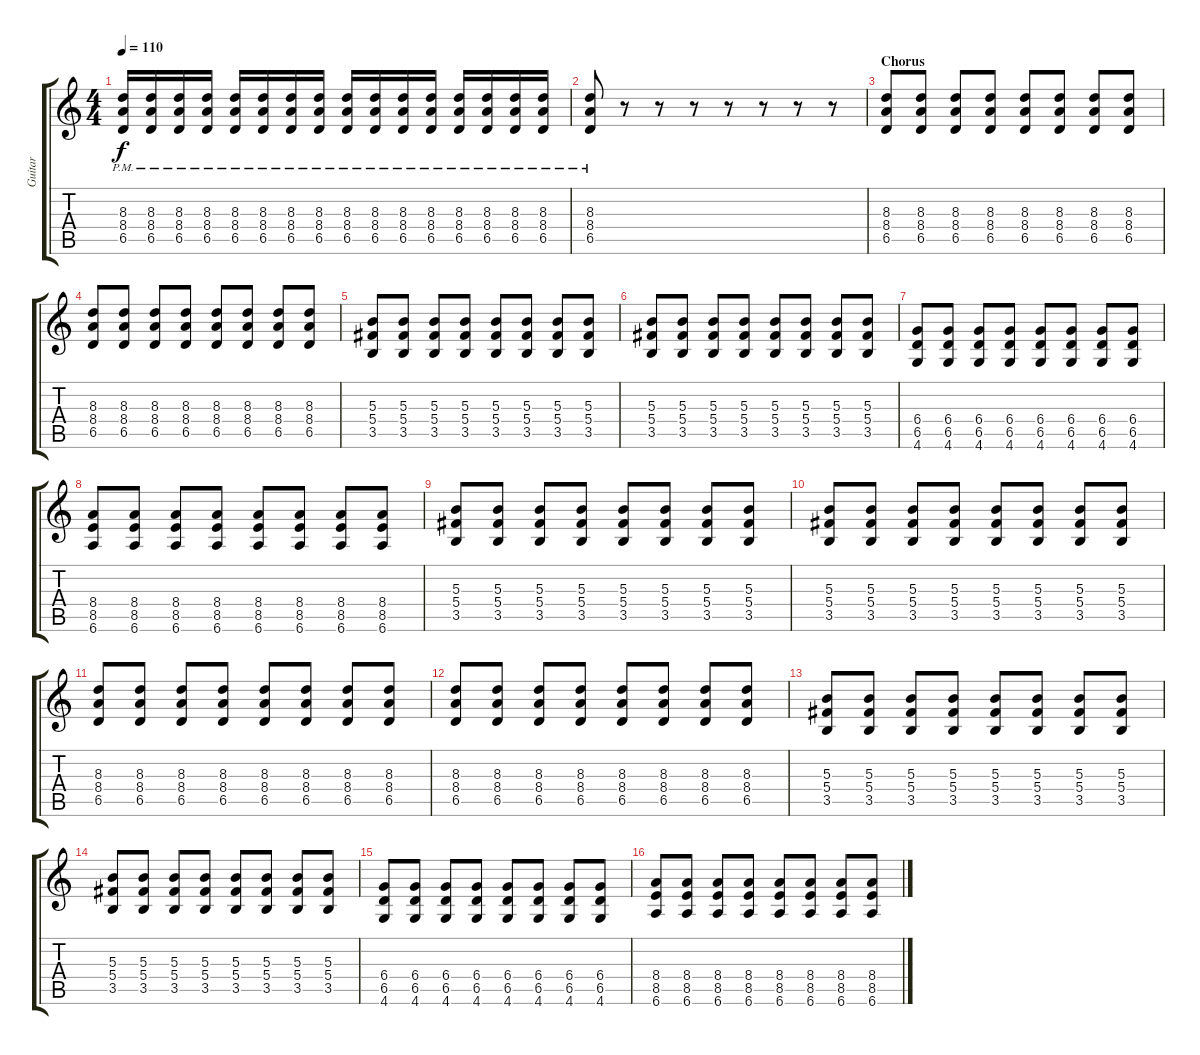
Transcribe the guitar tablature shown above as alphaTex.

\track ("Guitar" "Guitar") {instrument acousticguitarsteel}
\staff {score tabs}
\tuning (Eb4 Bb3 Gb3 Db3 Ab2 Eb2) {hide}
\ts (4 4)
\tempo 110
\clef g2
\ks c
(8.3{pm} 8.4{pm} 6.5{pm}).16{dy f} (8.3{pm} 8.4{pm} 6.5{pm}).16 (8.3{pm} 8.4{pm} 6.5{pm}).16 (8.3{pm} 8.4{pm} 6.5{pm}).16 (8.3{pm} 8.4{pm} 6.5{pm}).16 (8.3{pm} 8.4{pm} 6.5{pm}).16 (8.3{pm} 8.4{pm} 6.5{pm}).16 (8.3{pm} 8.4{pm} 6.5{pm}).16 (8.3{pm} 8.4{pm} 6.5{pm}).16 (8.3{pm} 8.4{pm} 6.5{pm}).16 (8.3{pm} 8.4{pm} 6.5{pm}).16 (8.3{pm} 8.4{pm} 6.5{pm}).16 (8.3{pm} 8.4{pm} 6.5{pm}).16 (8.3{pm} 8.4{pm} 6.5{pm}).16 (8.3{pm} 8.4{pm} 6.5{pm}).16 (8.3{pm} 8.4{pm} 6.5{pm}).16 |
(8.3{pm} 8.4{pm} 6.5{pm}).8 r.8 r.8 r.8 r.8 r.8 r.8 r.8 |
\section ("" "Chorus")
(8.3 8.4 6.5).8 (8.3 8.4 6.5).8 (8.3 8.4 6.5).8 (8.3 8.4 6.5).8 (8.3 8.4 6.5).8 (8.3 8.4 6.5).8 (8.3 8.4 6.5).8 (8.3 8.4 6.5).8 |
(8.3 8.4 6.5).8 (8.3 8.4 6.5).8 (8.3 8.4 6.5).8 (8.3 8.4 6.5).8 (8.3 8.4 6.5).8 (8.3 8.4 6.5).8 (8.3 8.4 6.5).8 (8.3 8.4 6.5).8 |
(5.3 5.4 3.5).8 (5.3 5.4 3.5).8 (5.3 5.4 3.5).8 (5.3 5.4 3.5).8 (5.3 5.4 3.5).8 (5.3 5.4 3.5).8 (5.3 5.4 3.5).8 (5.3 5.4 3.5).8 |
(5.3 5.4 3.5).8 (5.3 5.4 3.5).8 (5.3 5.4 3.5).8 (5.3 5.4 3.5).8 (5.3 5.4 3.5).8 (5.3 5.4 3.5).8 (5.3 5.4 3.5).8 (5.3 5.4 3.5).8 |
(6.4 6.5 4.6).8 (6.4 6.5 4.6).8 (6.4 6.5 4.6).8 (6.4 6.5 4.6).8 (6.4 6.5 4.6).8 (6.4 6.5 4.6).8 (6.4 6.5 4.6).8 (6.4 6.5 4.6).8 |
(8.4 8.5 6.6).8 (8.4 8.5 6.6).8 (8.4 8.5 6.6).8 (8.4 8.5 6.6).8 (8.4 8.5 6.6).8 (8.4 8.5 6.6).8 (8.4 8.5 6.6).8 (8.4 8.5 6.6).8 |
(5.3 5.4 3.5).8 (5.3 5.4 3.5).8 (5.3 5.4 3.5).8 (5.3 5.4 3.5).8 (5.3 5.4 3.5).8 (5.3 5.4 3.5).8 (5.3 5.4 3.5).8 (5.3 5.4 3.5).8 |
(5.3 5.4 3.5).8 (5.3 5.4 3.5).8 (5.3 5.4 3.5).8 (5.3 5.4 3.5).8 (5.3 5.4 3.5).8 (5.3 5.4 3.5).8 (5.3 5.4 3.5).8 (5.3 5.4 3.5).8 |
(8.3 8.4 6.5).8 (8.3 8.4 6.5).8 (8.3 8.4 6.5).8 (8.3 8.4 6.5).8 (8.3 8.4 6.5).8 (8.3 8.4 6.5).8 (8.3 8.4 6.5).8 (8.3 8.4 6.5).8 |
(8.3 8.4 6.5).8 (8.3 8.4 6.5).8 (8.3 8.4 6.5).8 (8.3 8.4 6.5).8 (8.3 8.4 6.5).8 (8.3 8.4 6.5).8 (8.3 8.4 6.5).8 (8.3 8.4 6.5).8 |
(5.3 5.4 3.5).8 (5.3 5.4 3.5).8 (5.3 5.4 3.5).8 (5.3 5.4 3.5).8 (5.3 5.4 3.5).8 (5.3 5.4 3.5).8 (5.3 5.4 3.5).8 (5.3 5.4 3.5).8 |
(5.3 5.4 3.5).8 (5.3 5.4 3.5).8 (5.3 5.4 3.5).8 (5.3 5.4 3.5).8 (5.3 5.4 3.5).8 (5.3 5.4 3.5).8 (5.3 5.4 3.5).8 (5.3 5.4 3.5).8 |
(6.4 6.5 4.6).8 (6.4 6.5 4.6).8 (6.4 6.5 4.6).8 (6.4 6.5 4.6).8 (6.4 6.5 4.6).8 (6.4 6.5 4.6).8 (6.4 6.5 4.6).8 (6.4 6.5 4.6).8 |
(8.4 8.5 6.6).8 (8.4 8.5 6.6).8 (8.4 8.5 6.6).8 (8.4 8.5 6.6).8 (8.4 8.5 6.6).8 (8.4 8.5 6.6).8 (8.4 8.5 6.6).8 (8.4 8.5 6.6).8
